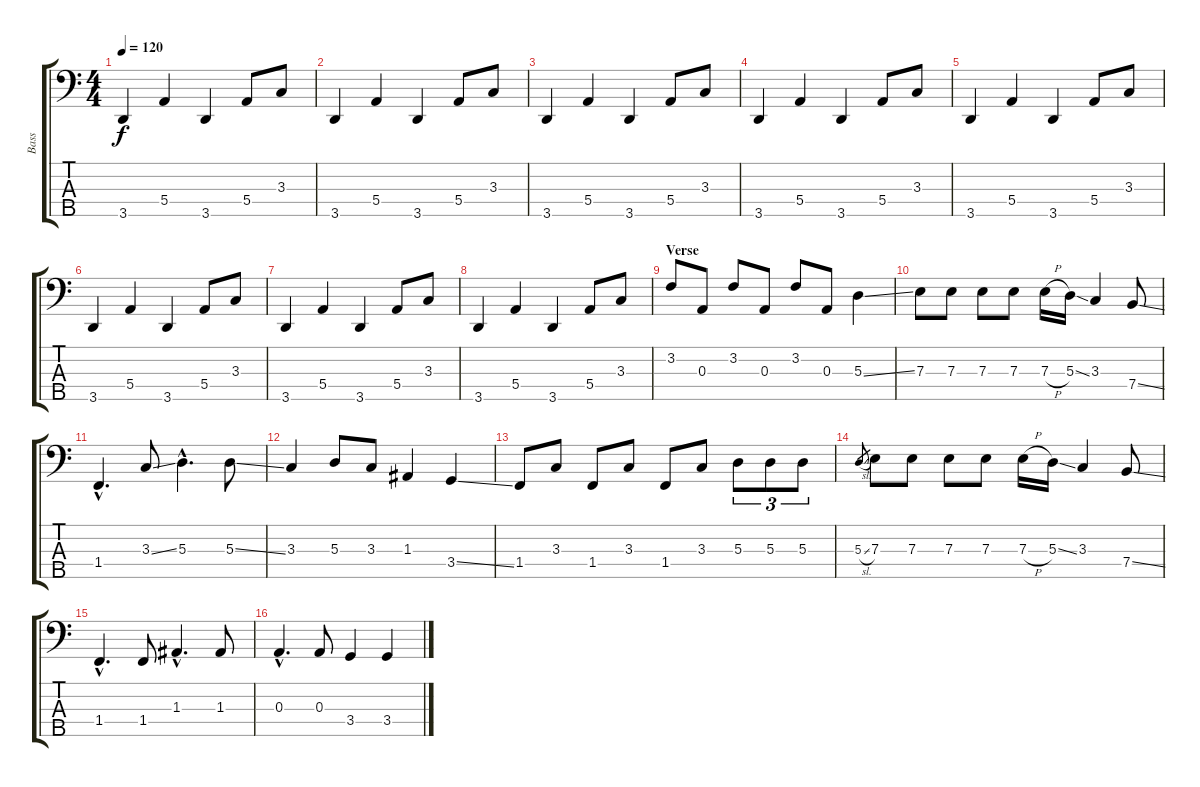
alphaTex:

\track ("Bass" "Bass") {instrument electricbassfinger}
\staff {score tabs}
\tuning (G2 D2 A1 E1 B0) {hide}
\ts (4 4)
\tempo 120
\clef f4
\ks c
3.5.4{dy f} 5.4.4 3.5.4 5.4.8 3.3.8 |
3.5.4 5.4.4 3.5.4 5.4.8 3.3.8 |
3.5.4 5.4.4 3.5.4 5.4.8 3.3.8 |
3.5.4 5.4.4 3.5.4 5.4.8 3.3.8 |
3.5.4 5.4.4 3.5.4 5.4.8 3.3.8 |
3.5.4 5.4.4 3.5.4 5.4.8 3.3.8 |
3.5.4 5.4.4 3.5.4 5.4.8 3.3.8 |
3.5.4 5.4.4 3.5.4 5.4.8 3.3.8 |
\section ("" "Verse")
3.2.8 0.3.8 3.2.8 0.3.8 3.2.8 0.3.8 5.3{ss}.4 |
7.3.8 7.3.8 7.3.8 7.3.8 7.3{h}.16 5.3{ss}.16 3.3.4 7.4{ss}.8 |
1.4{hac}.4{d} 3.3{ss}.8 5.3{hac}.4{d} 5.3{ss}.8 |
3.3.4 5.3.8 3.3.8 1.3.4 3.4{ss}.4 |
1.4.8 3.3.8 1.4.8 3.3.8 1.4.8 3.3.8 5.3.8{tu (3 2)} 5.3.8{tu (3 2)} 5.3.8{tu (3 2)} |
5.3{sl}.8{gr} 7.3.8 7.3.8 7.3.8 7.3.8 7.3{h}.16 5.3{ss}.16 3.3.4 7.4{ss}.8 |
1.4{hac}.4{d} 1.4.8 1.3{hac}.4{d} 1.3.8 |
0.3{hac}.4{d} 0.3.8 3.4.4 3.4{ss}.4
